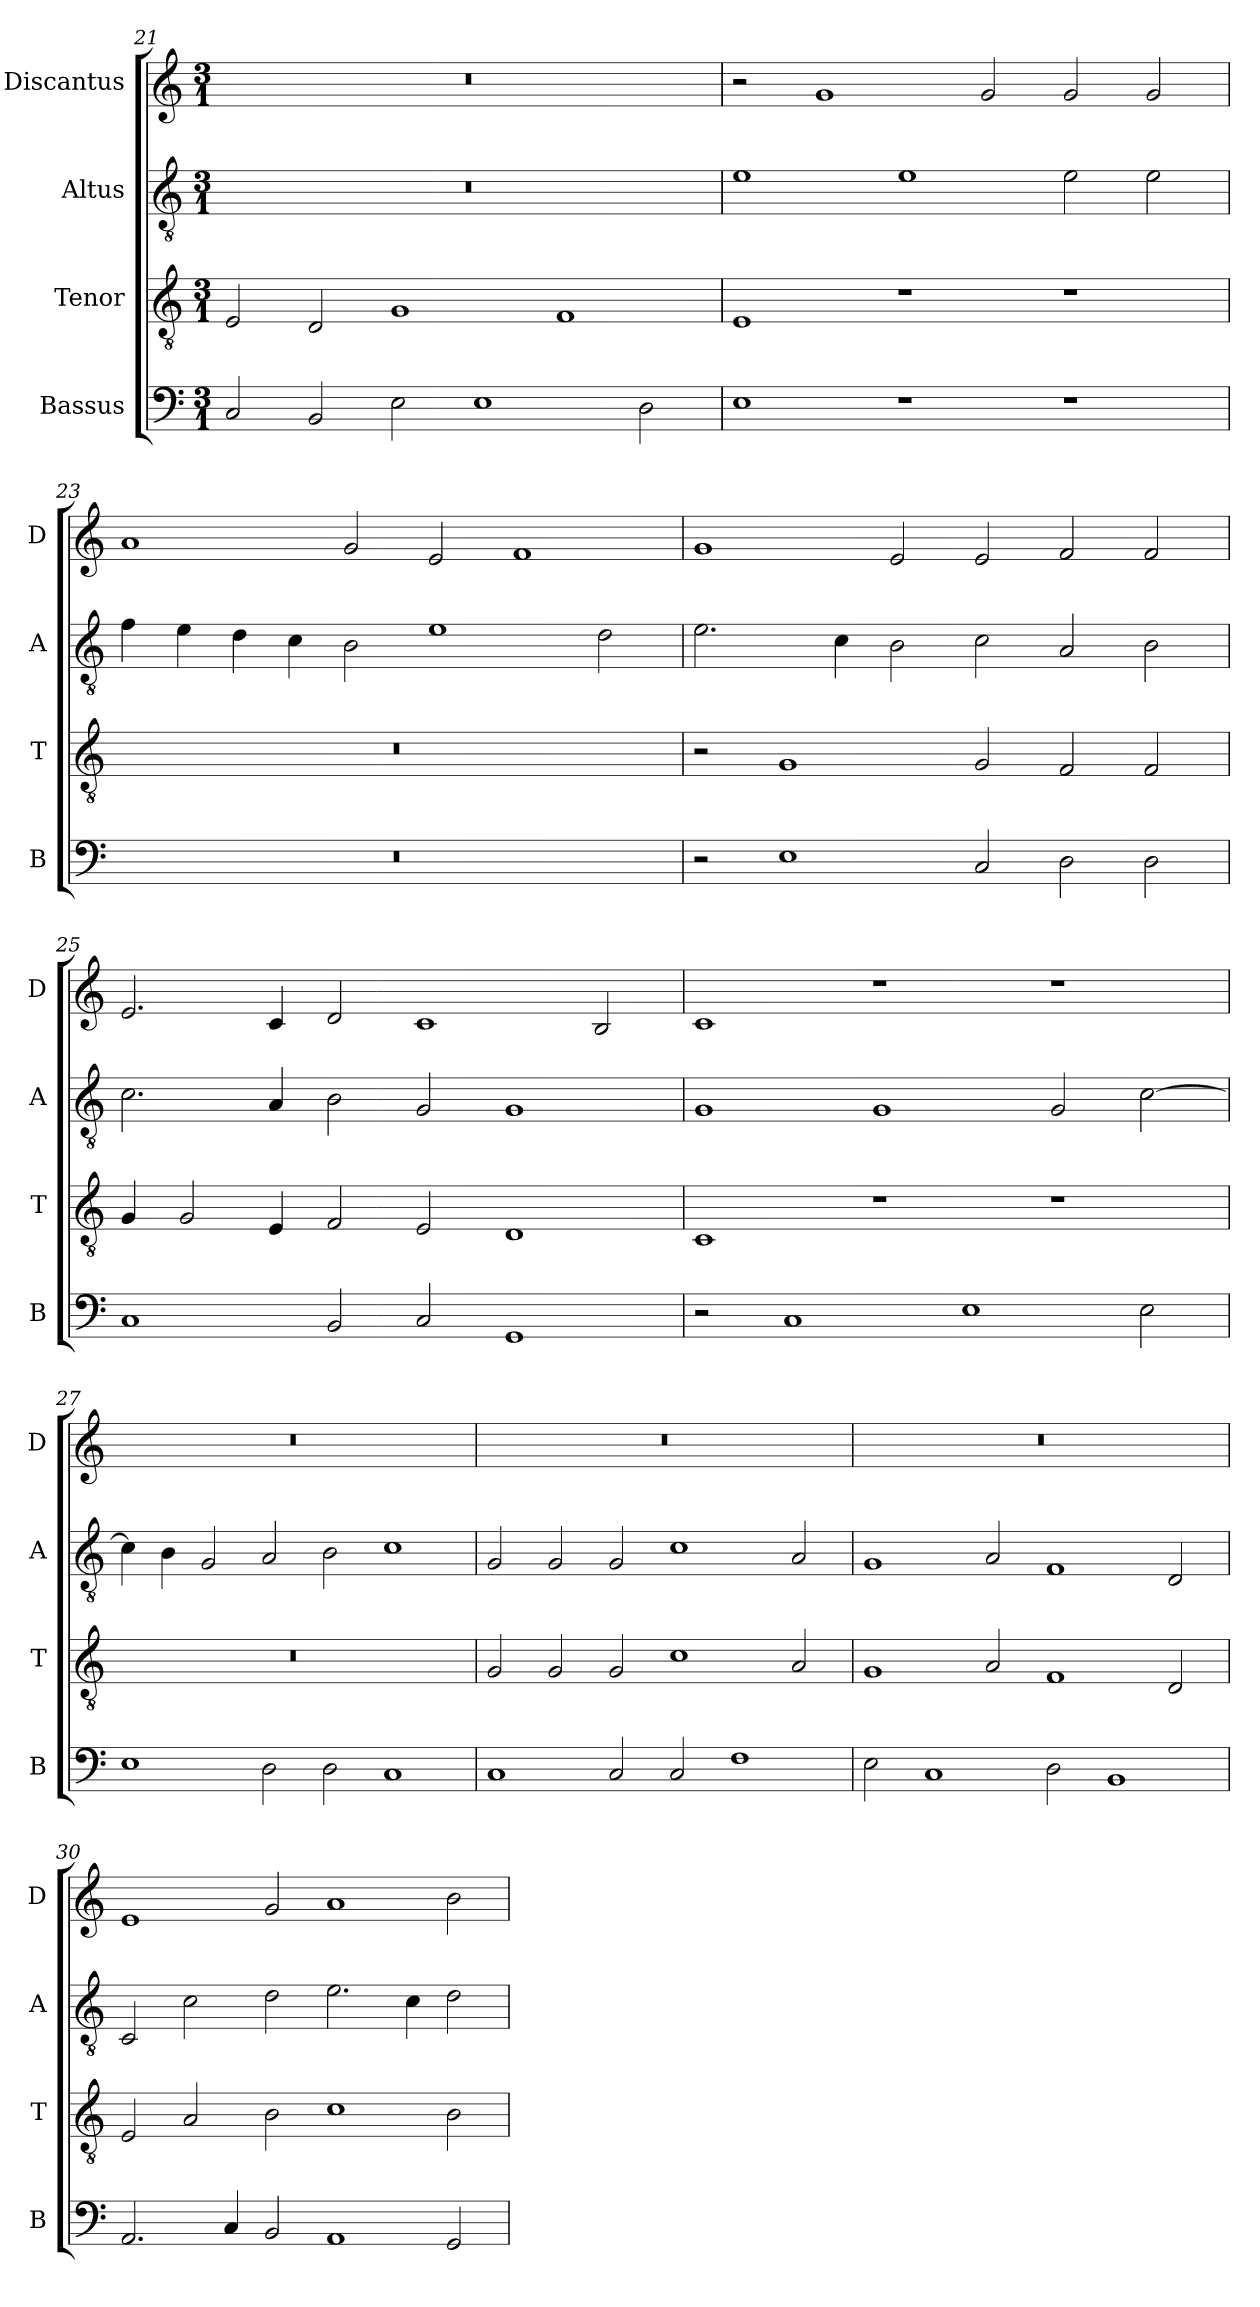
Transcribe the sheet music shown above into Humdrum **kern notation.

**kern	**kern	**kern	**kern
*part4	*part3	*part2	*part1
*staff4	*staff3	*staff2	*staff1
*I"Bassus	*I"Tenor	*I"Altus	*I"Discantus
*I'B	*I'T	*I'A	*I'D
*clefF4	*clefGv2	*clefGv2	*clefG2
*k[]	*k[]	*k[]	*k[]
*M3/1	*M3/1	*M3/1	*M3/1
=21	=21	=21	=21
2C/	2E/	0.r	0.r
2BB/	2D/	.	.
2E\	1G	.	.
1E	.	.	.
.	1F	.	.
2D\	.	.	.
=22	=22	=22	=22
1E	1E	1e	2r
.	.	.	1g
1r	1r	1e	.
.	.	.	2g/
1r	1r	2e\	2g/
.	.	2e\	2g/
=23	=23	=23	=23
0.r	0.r	4f\	1a
.	.	4e\	.
.	.	4d\	.
.	.	4c\	.
.	.	2B\	2g/
.	.	1e	2e/
.	.	.	1f
.	.	2d\	.
=24	=24	=24	=24
2r	2r	2.e\	1g
1E	1G	.	.
.	.	4c\	.
.	.	2B\	2e/
2C/	2G/	2c\	2e/
2D\	2F/	2A/	2f/
2D\	2F/	2B\	2f/
=25	=25	=25	=25
1C	4G/	2.c\	2.e/
.	2G/	.	.
.	4E/	4A/	4c/
2BB/	2F/	2B\	2d/
2C/	2E/	2G/	1c
1GG	1D	1G	.
.	.	.	2B/
=26	=26	=26	=26
2r	1C	1G	1c
1C	.	.	.
.	1r	1G	1r
1E	.	.	.
.	1r	2G/	1r
2E\	.	[2c\	.
=27	=27	=27	=27
1E	0.r	4c\]	0.r
.	.	4B\	.
.	.	2G/	.
2D\	.	2A/	.
2D\	.	2B\	.
1C	.	1c	.
=28	=28	=28	=28
1C	2G/	2G/	0.r
.	2G/	2G/	.
2C/	2G/	2G/	.
2C/	1c	1c	.
1F	.	.	.
.	2A/	2A/	.
=29	=29	=29	=29
2E\	1G	1G	0.r
1C	.	.	.
.	2A/	2A/	.
2D\	1F	1F	.
1BB	.	.	.
.	2D/	2D/	.
=30	=30	=30	=30
2.AA/	2E/	2C/	1e
.	2A/	2c\	.
4C/	.	.	.
2BB/	2B\	2d\	2g/
1AA	1c	2.e\	1a
.	.	4c\	.
2GG/	2B\	2d\	2b\
=	=	=	=
*-	*-	*-	*-
